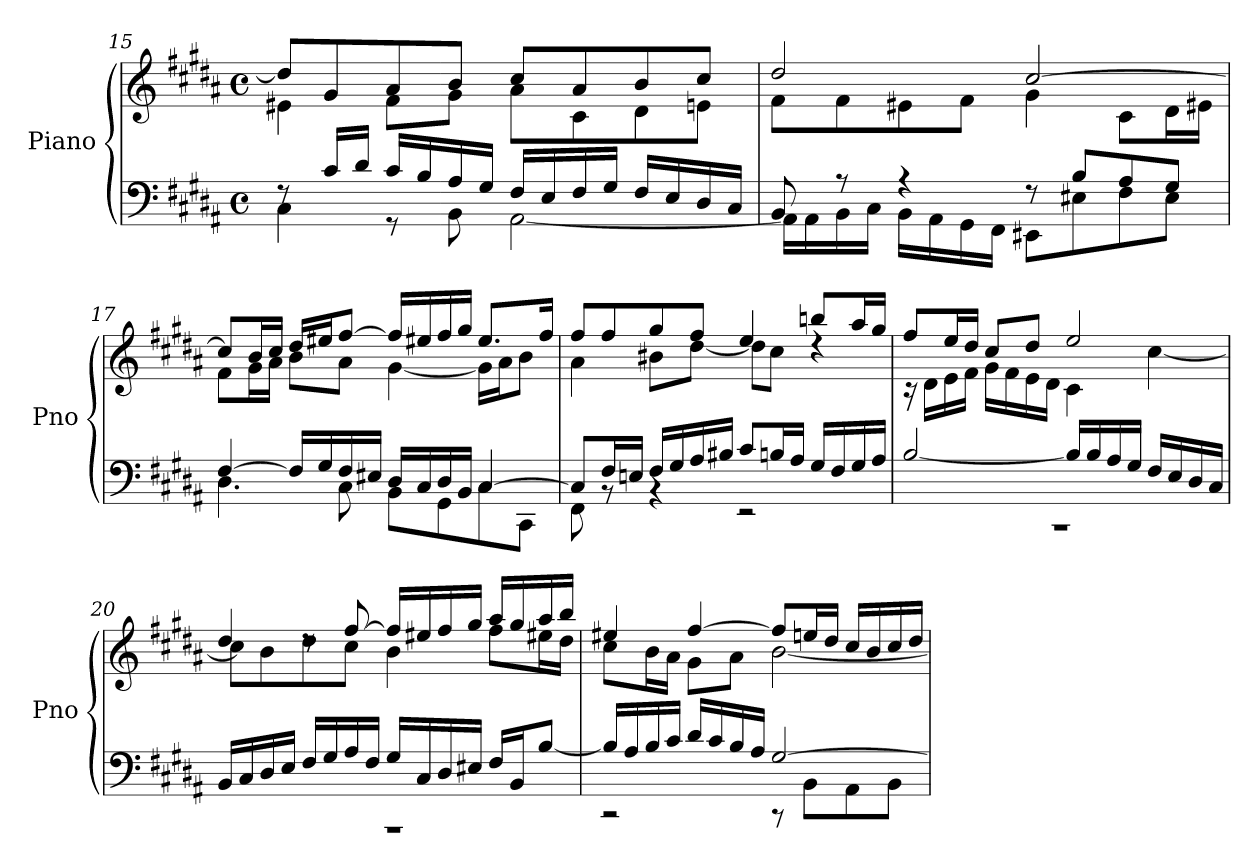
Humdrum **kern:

**kern	**kern
*part1	*part1
*staff2	*staff1
*I"Piano	*
*I'Pno	*
*clefF4	*clefG2
*k[f#c#g#d#a#]	*k[f#c#g#d#a#]
*M4/4	*M4/4
*met(c)	*met(c)
=15	=15
*^	*^
8rF	4C#\	8dd#/L]	4e#X\
16c#/LL	.	8g#/	.
16d#/JJ	.	.	.
16c#/LL	8r	8a#/	8f#\L
16B/	.	.	.
16A#/	8BB\	8b/J	8g#\J
16G#/JJ	.	.	.
16F#/LL	[2AA#\	8cc#/L	8a#\L
16E/	.	.	.
16F#/	.	8a#/	8c#\
16G#/JJ	.	.	.
16F#/LL	.	8b/	8d#\
16E/	.	.	.
16D#/	.	8cc#/J	8en\J
16C#/JJ	.	.	.
=16	=16	=16	=16
8BB/	16AA#\LL]	2dd#/	8f#\L
.	16AA#\	.	.
8r	16BB\	.	8f#\
.	16C#\JJ	.	.
4r	16BB\LL	.	8e#X\
.	16AA#\	.	.
.	16GG#\	.	8f#\J
.	16FF#\JJ	.	.
8r	8EE#X\L	[2cc#/	4g#\
8B/L	8E#X\	.	.
8A#/	8F#\	.	8c#\L
8G#/J	8E#\J	.	16d#\L
.	.	.	16e#X\JJ
!!LO:LB:g=z	!!
=17	=17	=17	=17
[4F#/	4.D#\	8cc#/L]	8f#\L
.	.	16b/L	16g#\L
.	.	16cc#/JJ	16a#\JJ
16F#/LL]	.	16dd#/LL	8b\L
16G#/	.	16ee#X/J	.
16F#/	8C#\	[8ff#/J	8a#\J
16E#X/JJ	.	.	.
16D#/LL	8BB\L	16ff#/LL]	[4g#\
16C#/	.	16ee#X/	.
16D#/	8GG#\	16ff#/	.
16BB/JJ	.	16gg#/JJ	.
[4C#/	8C#\	8.ee#/L	16g#\LL]
.	.	.	16a#\J
.	8CC#\J	.	8b\J
.	.	16ff#/Jk	.
=18	=18	=18	=18
8C#/L]	8FF#\	8ff#/L	4a#\
16F#/L	8rBB	8ff#/	.
16En/JJ	.	.	.
16F#/LL	4rBB	8gg#/	8b#X\L
16G#/	.	.	.
16A#/	.	8ff#/J	[8dd#\J
16B#X/JJ	.	.	.
8c#/L	2r	4ee/	8dd#\L]
16Bn/L	.	.	8cc#\J
16A#/JJ	.	.	.
16G#/LL	.	8bbn/L	4rdd
16F#/	.	.	.
16G#/	.	16aa#/L	.
16A#/JJ	.	16gg#/JJ	.
!!LO:LB:g=z	!!
=19	=19	=19	=19
1rCC	[2B/	8ff#/L	16r
.	.	.	16d#\LL
.	.	16ee/L	16e\
.	.	16dd#/JJ	16f#\JJ
.	.	8cc#/L	16g#\LL
.	.	.	16f#\
.	.	8dd#/J	16e\
.	.	.	16d#\JJ
.	16B/LL]	2ee/	4c#\
.	16B/	.	.
.	16A#/	.	.
.	16G#/JJ	.	.
.	16F#/LL	.	[4cc#\
.	16E/	.	.
.	16D#/	.	.
.	16C#/JJ	.	.
!!LO:LB:g=z	!!
=20	=20	=20	=20
1rAAA	16BB/LL	4dd#/	8cc#\L]
.	16C#/	.	.
.	16D#/	.	8b\
.	16E/JJ	.	.
.	16F#/LL	8rdd	8dd#\
.	16G#/	.	.
.	16A#/	[8ff#/	8cc#\J
.	16F#/JJ	.	.
.	16G#/LL	16ff#/LL]	4b\
.	16C#/	16ee#X/	.
.	16D#/	16ff#/	.
.	16E#X/JJ	16gg#/JJ	.
.	16F#/LL	16aa#/LL	8ff#\L
.	16BB/J	16gg#/	.
.	[8B/J	16aa#/	16ee#X\L
.	.	16bb/JJ	16dd#\JJ
=21	=21	=21	=21
2rCC	16B/LL]	4ee#X/	8cc#\L
.	16A#/	.	.
.	16B/	.	16b\L
.	16c#/JJ	.	16a#\JJ
.	16d#/LL	[4ff#/	8g#\L
.	16c#/	.	.
.	16B/	.	8a#\J
.	16A#/JJ	.	.
[2G#/	8rCC	8ff#/L]	[2b\
.	8BB\L	16een/L	.
.	.	16dd#/JJ	.
.	8AA#\	16cc#/LL	.
.	.	16b/	.
.	8BB\J	16cc#/	.
.	.	16dd#/JJ	.
*v	*v	*	*
*	*v	*v
=	=
*-	*-
